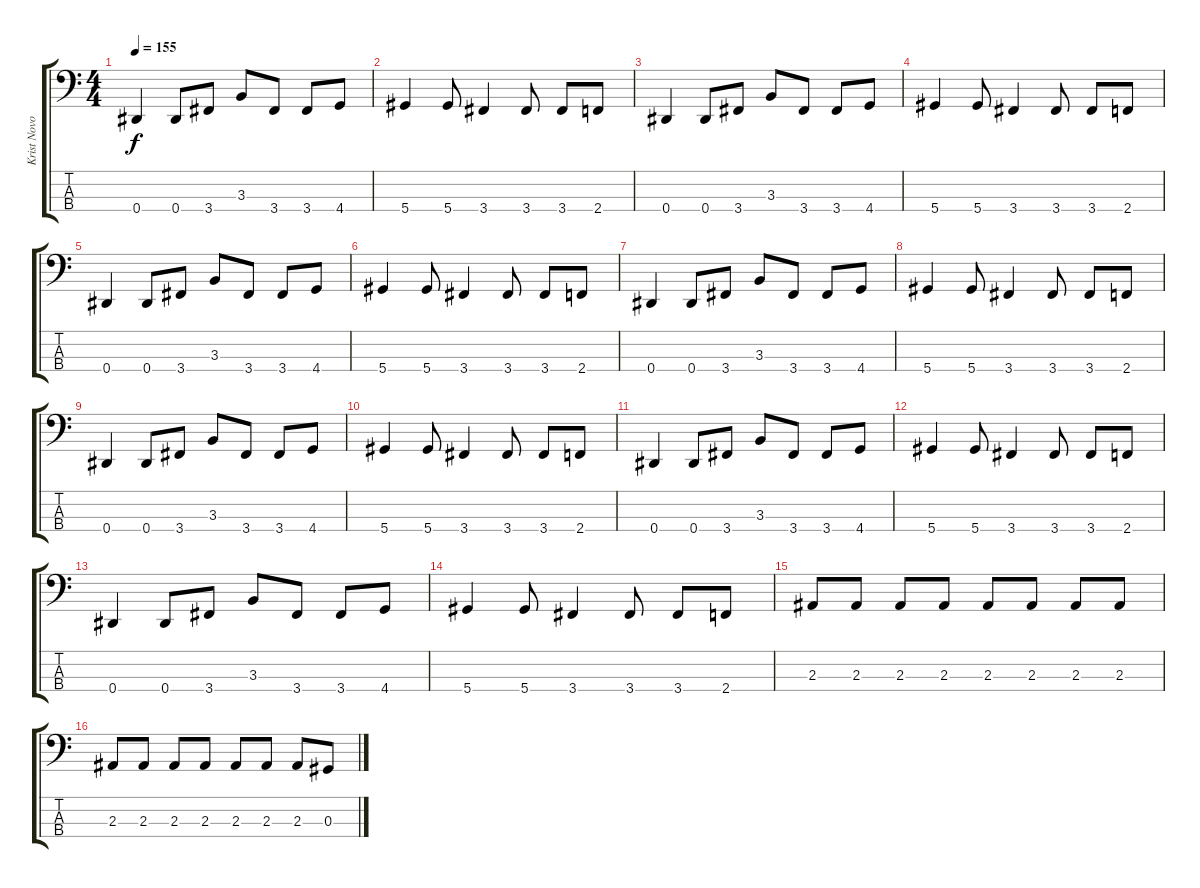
\track ("Krist Novoselic" "Krist Novo") {instrument slapbass1}
\staff {score tabs}
\tuning (Gb2 Db2 Ab1 Eb1) {hide}
\ts (4 4)
\tempo 155
\clef f4
\ks c
0.4.4{dy f} 0.4.8 3.4.8 3.3.8 3.4.8 3.4.8 4.4.8 |
5.4.4 5.4.8 3.4.4 3.4.8 3.4.8 2.4.8 |
0.4.4 0.4.8 3.4.8 3.3.8 3.4.8 3.4.8 4.4.8 |
5.4.4 5.4.8 3.4.4 3.4.8 3.4.8 2.4.8 |
0.4.4 0.4.8 3.4.8 3.3.8 3.4.8 3.4.8 4.4.8 |
5.4.4 5.4.8 3.4.4 3.4.8 3.4.8 2.4.8 |
0.4.4 0.4.8 3.4.8 3.3.8 3.4.8 3.4.8 4.4.8 |
5.4.4 5.4.8 3.4.4 3.4.8 3.4.8 2.4.8 |
0.4.4 0.4.8 3.4.8 3.3.8 3.4.8 3.4.8 4.4.8 |
5.4.4 5.4.8 3.4.4 3.4.8 3.4.8 2.4.8 |
0.4.4 0.4.8 3.4.8 3.3.8 3.4.8 3.4.8 4.4.8 |
5.4.4 5.4.8 3.4.4 3.4.8 3.4.8 2.4.8 |
0.4.4 0.4.8 3.4.8 3.3.8 3.4.8 3.4.8 4.4.8 |
5.4.4 5.4.8 3.4.4 3.4.8 3.4.8 2.4.8 |
2.3.8 2.3.8 2.3.8 2.3.8 2.3.8 2.3.8 2.3.8 2.3.8 |
2.3.8 2.3.8 2.3.8 2.3.8 2.3.8 2.3.8 2.3.8 0.3.8
